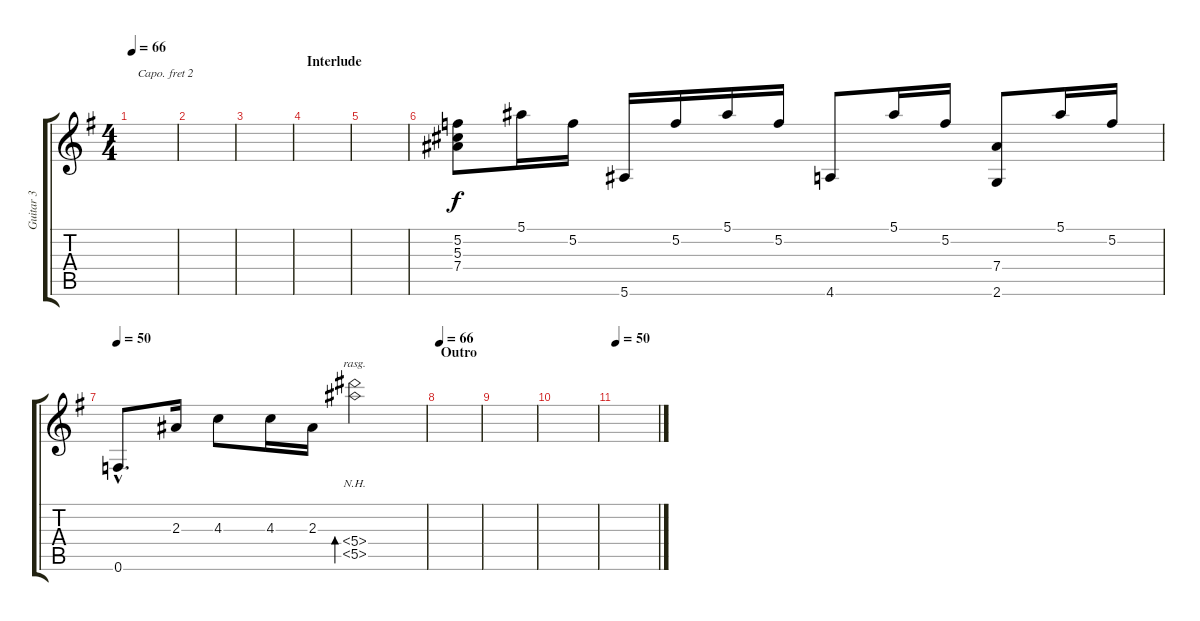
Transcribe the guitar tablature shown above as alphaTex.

\track ("Guitar 3" "Guitar 3") {instrument acousticguitarnylon}
\staff {score tabs}
\capo 2
\tuning (Eb4 Bb3 Gb3 Db3 Ab2 Eb2) {hide}
\ts (4 4)
\tempo 66
\clef g2
\ks g
|
|
|
\section ("" "Interlude")
|
|
(5.2 5.3 7.4).8 5.1.16 5.2.16 5.6.16 5.2.16 5.1.16 5.2.16 4.6.8 5.1.16 5.2.16 (7.4 2.6).8 5.1.16 5.2.16 |
\tempo 50
0.6{hac}.8{d} 2.3.16 4.3.8 4.3.16 2.3.16 (5.4{nh} 5.5{nh}).2{bd 60 rasg ii} |
\section ("" "Outro")
\tempo 66
|
|
|
\tempo 50
